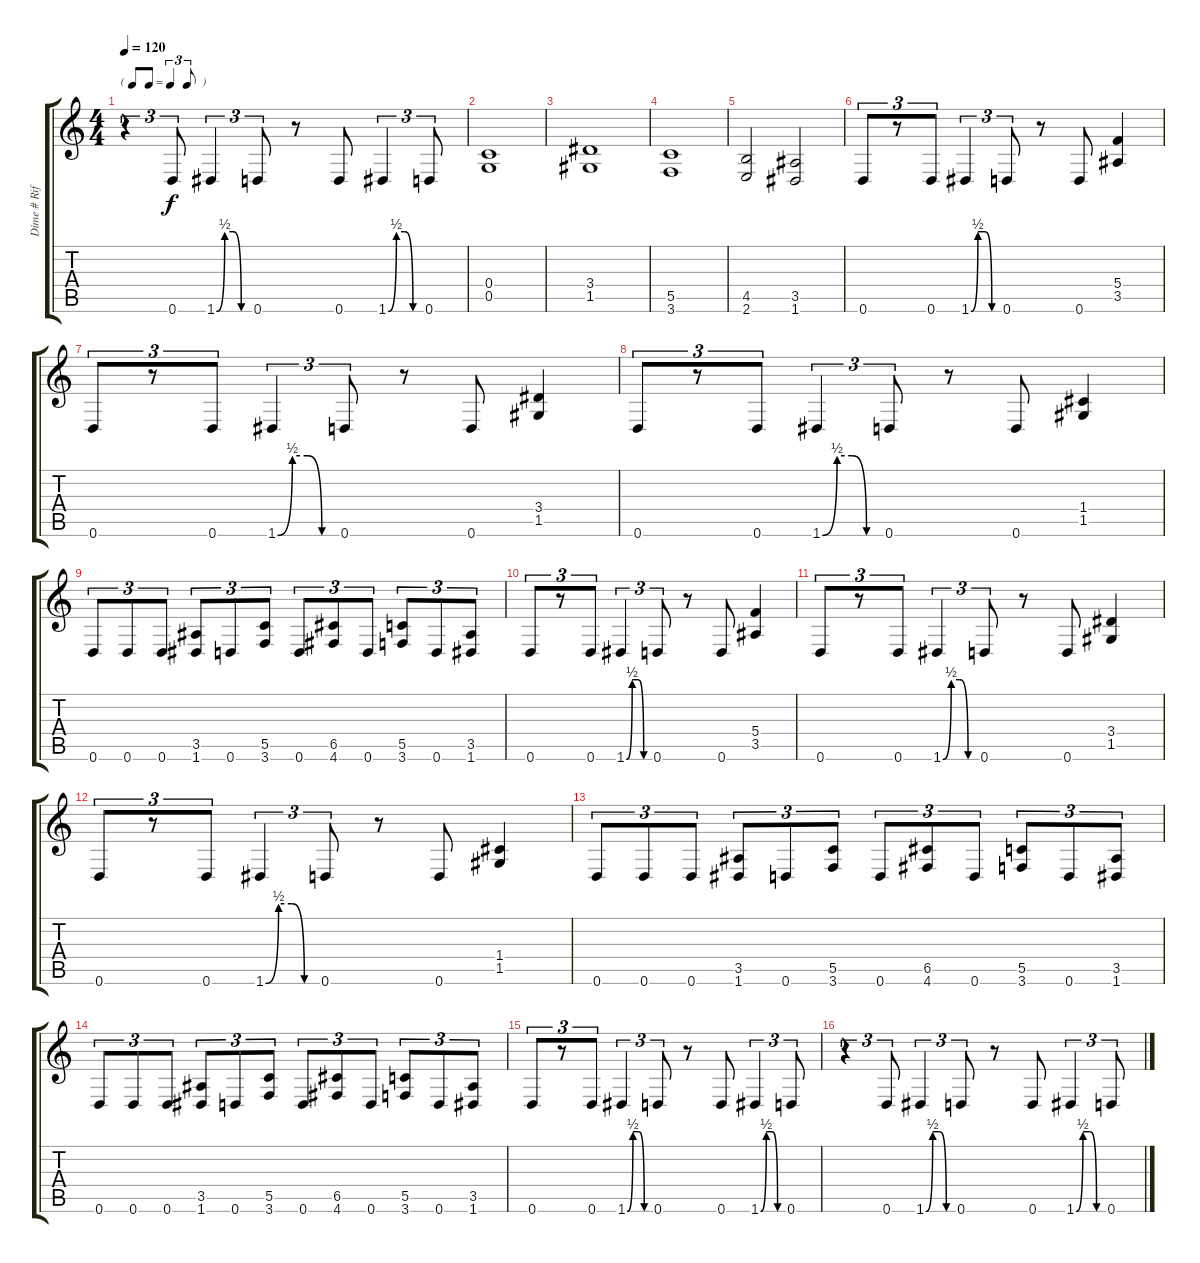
\track ("Dime # Riff" "Dime # Rif") {instrument distortionguitar}
\staff {score tabs}
\tuning (D4 A3 F3 C3 G2 D2) {hide}
\ts (4 4)
\tf triplet8th
\tempo 120
\clef g2
\ks c
r.4{tu (3 2) dy f} 0.6.8{tu (3 2)} 1.6{be (custom 0 0 15 2 30 2 45 0 60 0)}.4{tu (3 2)} 0.6.8{tu (3 2)} r.8 0.6.8 1.6{be (custom 0 0 15 2 30 2 45 0 60 0)}.4{tu (3 2)} 0.6.8{tu (3 2)} |
(0.4 0.5).1 |
(3.4 1.5).1 |
(5.5 3.6).1 |
(4.5 2.6).2 (3.5 1.6).2 |
0.6.8{tu (3 2)} r.8{tu (3 2)} 0.6.8{tu (3 2)} 1.6{be (custom 0 0 15 2 30 2 45 0 60 0)}.4{tu (3 2)} 0.6.8{tu (3 2)} r.8 0.6.8 (5.4 3.5).4 |
0.6.8{tu (3 2)} r.8{tu (3 2)} 0.6.8{tu (3 2)} 1.6{be (custom 0 0 15 2 30 2 45 0 60 0)}.4{tu (3 2)} 0.6.8{tu (3 2)} r.8 0.6.8 (3.4 1.5).4 |
0.6.8{tu (3 2)} r.8{tu (3 2)} 0.6.8{tu (3 2)} 1.6{be (custom 0 0 15 2 30 2 45 0 60 0)}.4{tu (3 2)} 0.6.8{tu (3 2)} r.8 0.6.8 (1.4 1.5).4 |
0.6.8{tu (3 2)} 0.6.8{tu (3 2)} 0.6.8{tu (3 2)} (3.5 1.6).8{tu (3 2)} 0.6.8{tu (3 2)} (5.5 3.6).8{tu (3 2)} 0.6.8{tu (3 2)} (6.5 4.6).8{tu (3 2)} 0.6.8{tu (3 2)} (5.5 3.6).8{tu (3 2)} 0.6.8{tu (3 2)} (3.5 1.6).8{tu (3 2)} |
0.6.8{tu (3 2)} r.8{tu (3 2)} 0.6.8{tu (3 2)} 1.6{be (custom 0 0 15 2 30 2 45 0 60 0)}.4{tu (3 2)} 0.6.8{tu (3 2)} r.8 0.6.8 (5.4 3.5).4 |
0.6.8{tu (3 2)} r.8{tu (3 2)} 0.6.8{tu (3 2)} 1.6{be (custom 0 0 15 2 30 2 45 0 60 0)}.4{tu (3 2)} 0.6.8{tu (3 2)} r.8 0.6.8 (3.4 1.5).4 |
0.6.8{tu (3 2)} r.8{tu (3 2)} 0.6.8{tu (3 2)} 1.6{be (custom 0 0 15 2 30 2 45 0 60 0)}.4{tu (3 2)} 0.6.8{tu (3 2)} r.8 0.6.8 (1.4 1.5).4 |
0.6.8{tu (3 2)} 0.6.8{tu (3 2)} 0.6.8{tu (3 2)} (3.5 1.6).8{tu (3 2)} 0.6.8{tu (3 2)} (5.5 3.6).8{tu (3 2)} 0.6.8{tu (3 2)} (6.5 4.6).8{tu (3 2)} 0.6.8{tu (3 2)} (5.5 3.6).8{tu (3 2)} 0.6.8{tu (3 2)} (3.5 1.6).8{tu (3 2)} |
0.6.8{tu (3 2)} 0.6.8{tu (3 2)} 0.6.8{tu (3 2)} (3.5 1.6).8{tu (3 2)} 0.6.8{tu (3 2)} (5.5 3.6).8{tu (3 2)} 0.6.8{tu (3 2)} (6.5 4.6).8{tu (3 2)} 0.6.8{tu (3 2)} (5.5 3.6).8{tu (3 2)} 0.6.8{tu (3 2)} (3.5 1.6).8{tu (3 2)} |
0.6.8{tu (3 2)} r.8{tu (3 2)} 0.6.8{tu (3 2)} 1.6{be (custom 0 0 15 2 30 2 45 0 60 0)}.4{tu (3 2)} 0.6.8{tu (3 2)} r.8 0.6.8 1.6{be (custom 0 0 15 2 30 2 45 0 60 0)}.4{tu (3 2)} 0.6.8{tu (3 2)} |
r.4{tu (3 2)} 0.6.8{tu (3 2)} 1.6{be (custom 0 0 15 2 30 2 45 0 60 0)}.4{tu (3 2)} 0.6.8{tu (3 2)} r.8 0.6.8 1.6{be (custom 0 0 15 2 30 2 45 0 60 0)}.4{tu (3 2)} 0.6.8{tu (3 2)}
